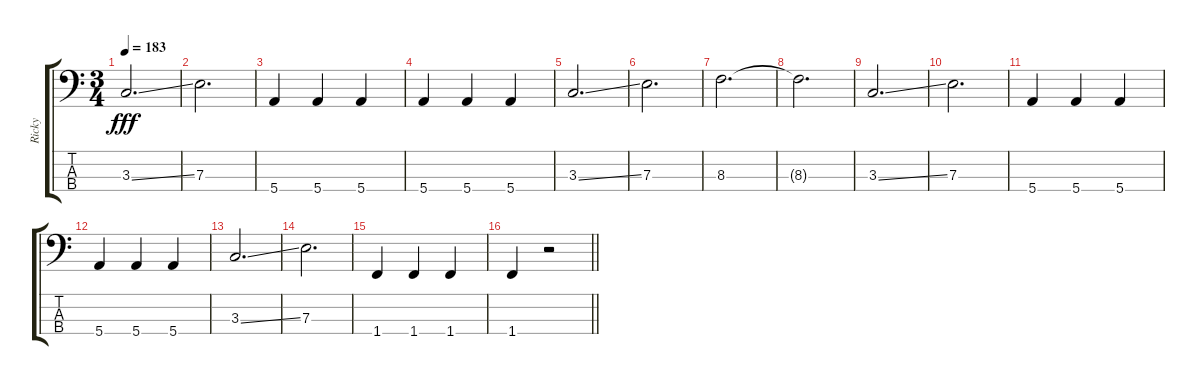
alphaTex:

\track ("Ricky" "Ricky") {instrument acousticbass}
\staff {score tabs}
\tuning (G2 D2 A1 E1) {hide}
\ts (3 4)
\tempo 183
\clef f4
\ks c
3.3{ss}.2{d dy fff} |
7.3.2{d} |
5.4.4 5.4.4 5.4.4 |
5.4.4 5.4.4 5.4.4 |
3.3{ss}.2{d} |
7.3.2{d} |
8.3.2{d} |
8.3{t}.2{d} |
3.3{ss}.2{d} |
7.3.2{d} |
5.4.4 5.4.4 5.4.4 |
5.4.4 5.4.4 5.4.4 |
3.3{ss}.2{d} |
7.3.2{d} |
1.4.4 1.4.4 1.4.4 |
\barLineRight lightlight
1.4.4 r.2
